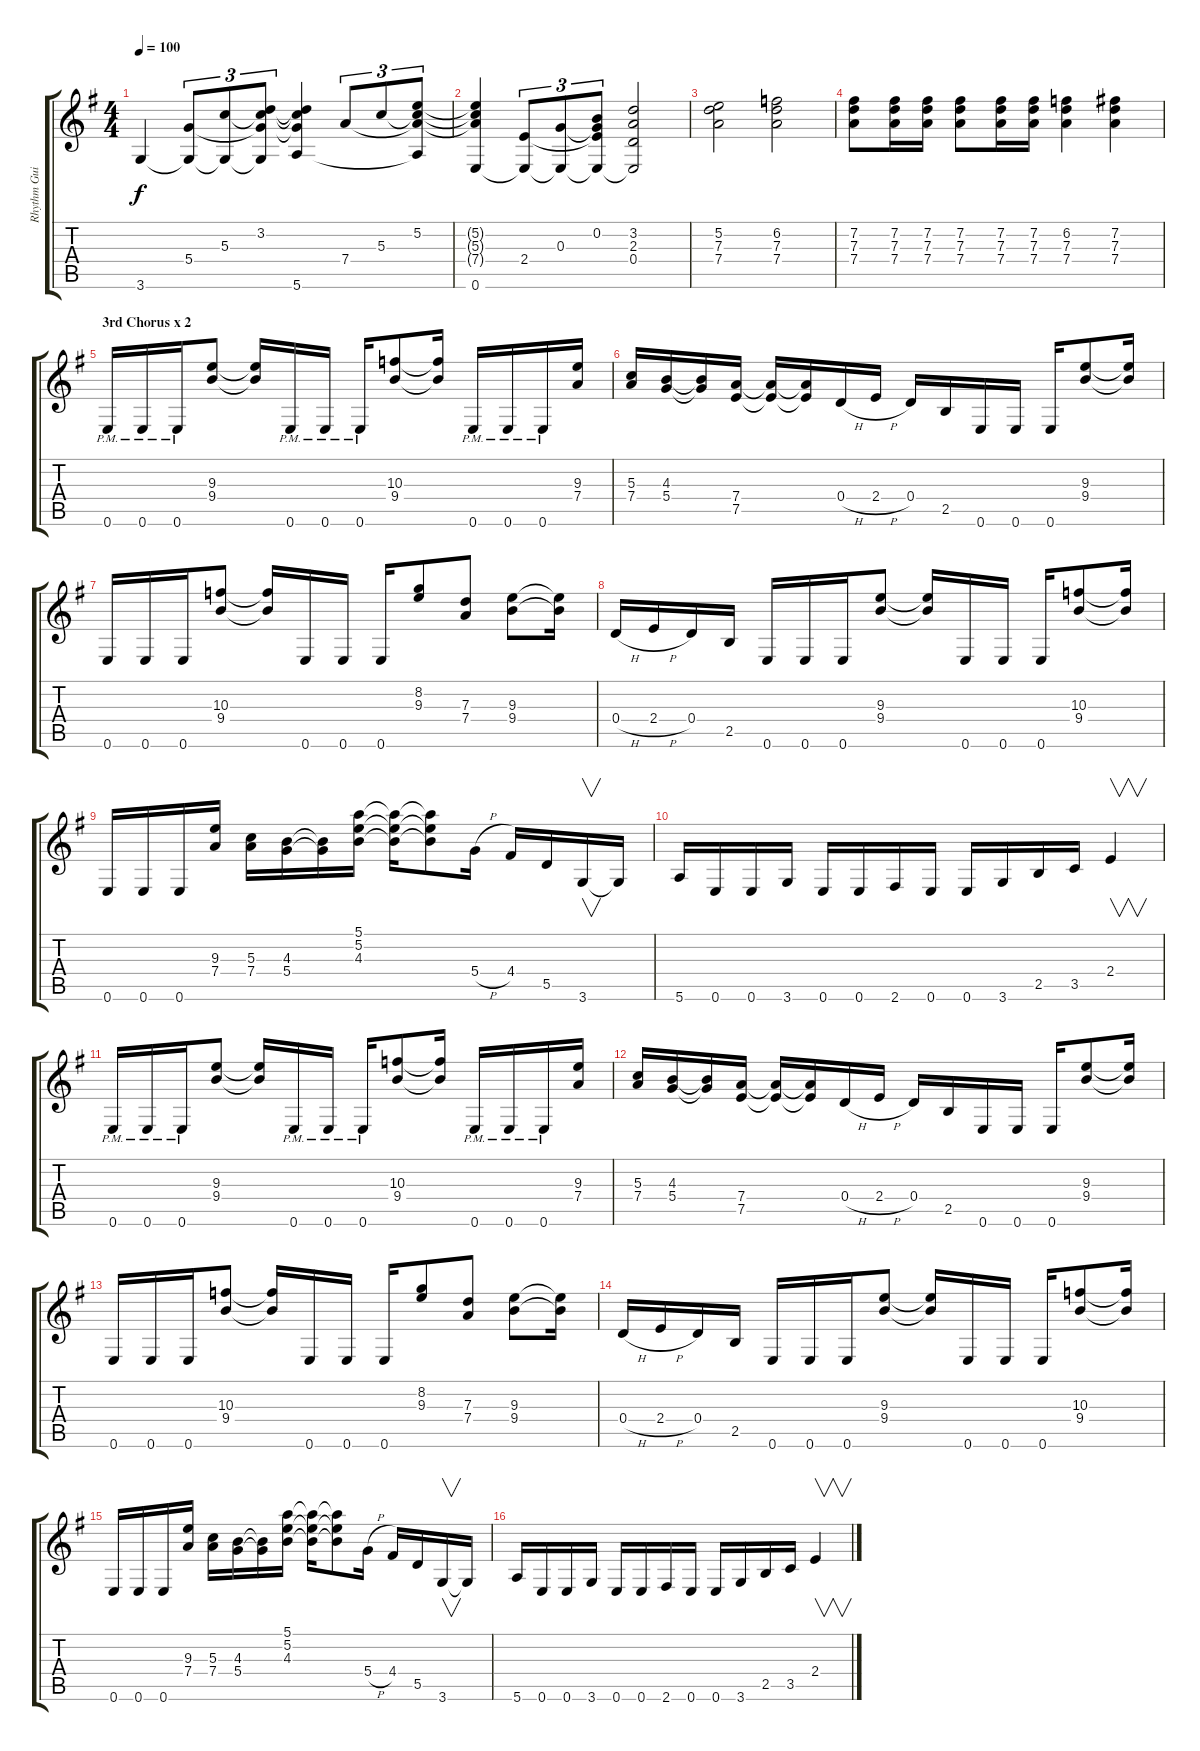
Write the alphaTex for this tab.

\track ("Rhythm Guitar" "Rhythm Gui") {instrument overdrivenguitar}
\staff {score tabs}
\tuning (E4 B3 G3 D3 A2 E2) {hide}
\ts (4 4)
\tempo 100
\clef g2
\ks eminor
3.6.4{dy f volume 10} (5.4 3.6{t}).8{tu (3 2)} (5.3 3.6{t}).8{tu (3 2)} (3.2 5.3{t} 5.4{t} 3.6{t}).8{tu (3 2)} (3.2{t} 5.3{t} 5.4{t} 5.6).4 7.4.8{tu (3 2)} 5.3.8{tu (3 2)} (5.2 5.3{t} 7.4{t} 5.6{t}).8{tu (3 2)} |
(5.2{t} 5.3{t} 7.4{t} 0.6).4 (2.4 0.6{t}).8{tu (3 2)} (0.3 0.6{t}).8{tu (3 2)} (0.2 0.3{t} 2.4{t} 0.6{t}).8{tu (3 2)} (3.2 2.3 0.4 0.6{t}).2 |
(5.2 7.3 7.4).2 (6.2 7.3 7.4).2 |
(7.2 7.3 7.4).8 (7.2 7.3 7.4).16 (7.2 7.3 7.4).16 (7.2 7.3 7.4).8 (7.2 7.3 7.4).16 (7.2 7.3 7.4).16 (6.2 7.3 7.4).4 (7.2 7.3 7.4).4 |
\section ("" "3rd Chorus x 2")
0.6{pm}.16{volume 16} 0.6{pm}.16 0.6{pm}.16 (9.3 9.4).8 (9.3{t} 9.4{t}).16 0.6{pm}.16 0.6{pm}.16 0.6{pm}.16 (10.3 9.4).8 (10.3{t} 9.4{t}).16 0.6{pm}.16 0.6{pm}.16 0.6{pm}.16 (9.3 7.4).16 |
(5.3 7.4).16 (4.3 5.4).16 (4.3{t} 5.4{t}).16 (7.4 7.5).16 (7.4{t} 7.5{t}).16 (7.4{t} 7.5{t}).16 0.4{h}.16 2.4{h}.16 0.4.16 2.5.16 0.6.16 0.6.16 0.6.16 (9.3 9.4).8 (9.3{t} 9.4{t}).16 |
0.6.16 0.6.16 0.6.16 (10.3 9.4).8 (10.3{t} 9.4{t}).16 0.6.16 0.6.16 0.6.16 (8.2 9.3).8 (7.3 7.4).8 (9.3 9.4).8 (9.3{t} 9.4{t}).16 |
0.4{h}.16 2.4{h}.16 0.4.16 2.5.16 0.6.16 0.6.16 0.6.16 (9.3 9.4).8 (9.3{t} 9.4{t}).16 0.6.16 0.6.16 0.6.16 (10.3 9.4).8 (10.3{t} 9.4{t}).16 |
0.6.16 0.6.16 0.6.16 (9.3 7.4).16 (5.3 7.4).16 (4.3 5.4).16 (4.3{t} 5.4{t}).16 (5.1 5.2 4.3).16 (5.1{t} 5.2{t} 4.3{t}).16 (5.1{t} 5.2{t} 4.3{t}).8 5.4{h}.16 4.4.16 5.5.16 3.6.16{v} 3.6{t}.16 |
5.6.16 0.6.16 0.6.16 3.6.16 0.6.16 0.6.16 2.6.16 0.6.16 0.6.16 3.6.16 2.5.16 3.5.16 2.4.4{v} |
0.6{pm}.16 0.6{pm}.16 0.6{pm}.16 (9.3 9.4).8 (9.3{t} 9.4{t}).16 0.6{pm}.16 0.6{pm}.16 0.6{pm}.16 (10.3 9.4).8 (10.3{t} 9.4{t}).16 0.6{pm}.16 0.6{pm}.16 0.6{pm}.16 (9.3 7.4).16 |
(5.3 7.4).16 (4.3 5.4).16 (4.3{t} 5.4{t}).16 (7.4 7.5).16 (7.4{t} 7.5{t}).16 (7.4{t} 7.5{t}).16 0.4{h}.16 2.4{h}.16 0.4.16 2.5.16 0.6.16 0.6.16 0.6.16 (9.3 9.4).8 (9.3{t} 9.4{t}).16 |
0.6.16 0.6.16 0.6.16 (10.3 9.4).8 (10.3{t} 9.4{t}).16 0.6.16 0.6.16 0.6.16 (8.2 9.3).8 (7.3 7.4).8 (9.3 9.4).8 (9.3{t} 9.4{t}).16 |
0.4{h}.16 2.4{h}.16 0.4.16 2.5.16 0.6.16 0.6.16 0.6.16 (9.3 9.4).8 (9.3{t} 9.4{t}).16 0.6.16 0.6.16 0.6.16 (10.3 9.4).8 (10.3{t} 9.4{t}).16 |
0.6.16 0.6.16 0.6.16 (9.3 7.4).16 (5.3 7.4).16 (4.3 5.4).16 (4.3{t} 5.4{t}).16 (5.1 5.2 4.3).16 (5.1{t} 5.2{t} 4.3{t}).16 (5.1{t} 5.2{t} 4.3{t}).8 5.4{h}.16 4.4.16 5.5.16 3.6.16{v} 3.6{t}.16 |
5.6.16 0.6.16 0.6.16 3.6.16 0.6.16 0.6.16 2.6.16 0.6.16 0.6.16 3.6.16 2.5.16 3.5.16 2.4.4{v}
